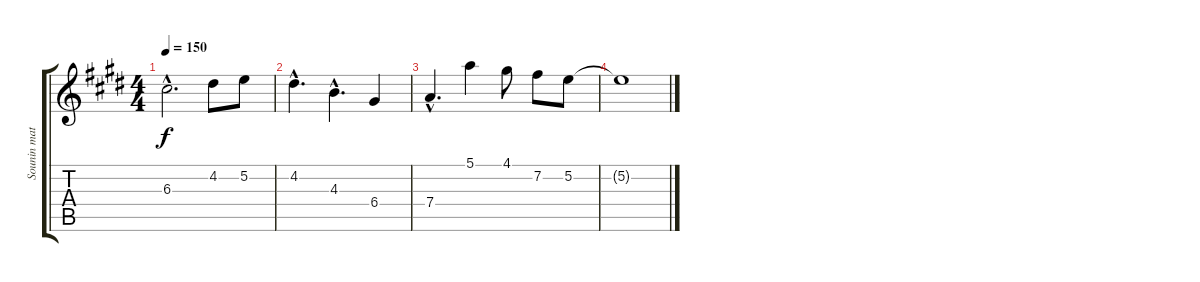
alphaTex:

\track ("Sounin matsou(2)" "Sounin mat") {instrument overdrivenguitar}
\staff {score tabs}
\tuning (E4 B3 G3 D3 A2 E2) {hide}
\ts (4 4)
\tempo 150
\clef g2
\ks c#minor
6.3{hac}.2{d dy f} 4.2.8 5.2.8 |
4.2{hac}.4{d} 4.3{hac}.4{d} 6.4.4 |
7.4{hac}.4{d} 5.1.4 4.1.8 7.2.8 5.2.8 |
5.2{t}.1
